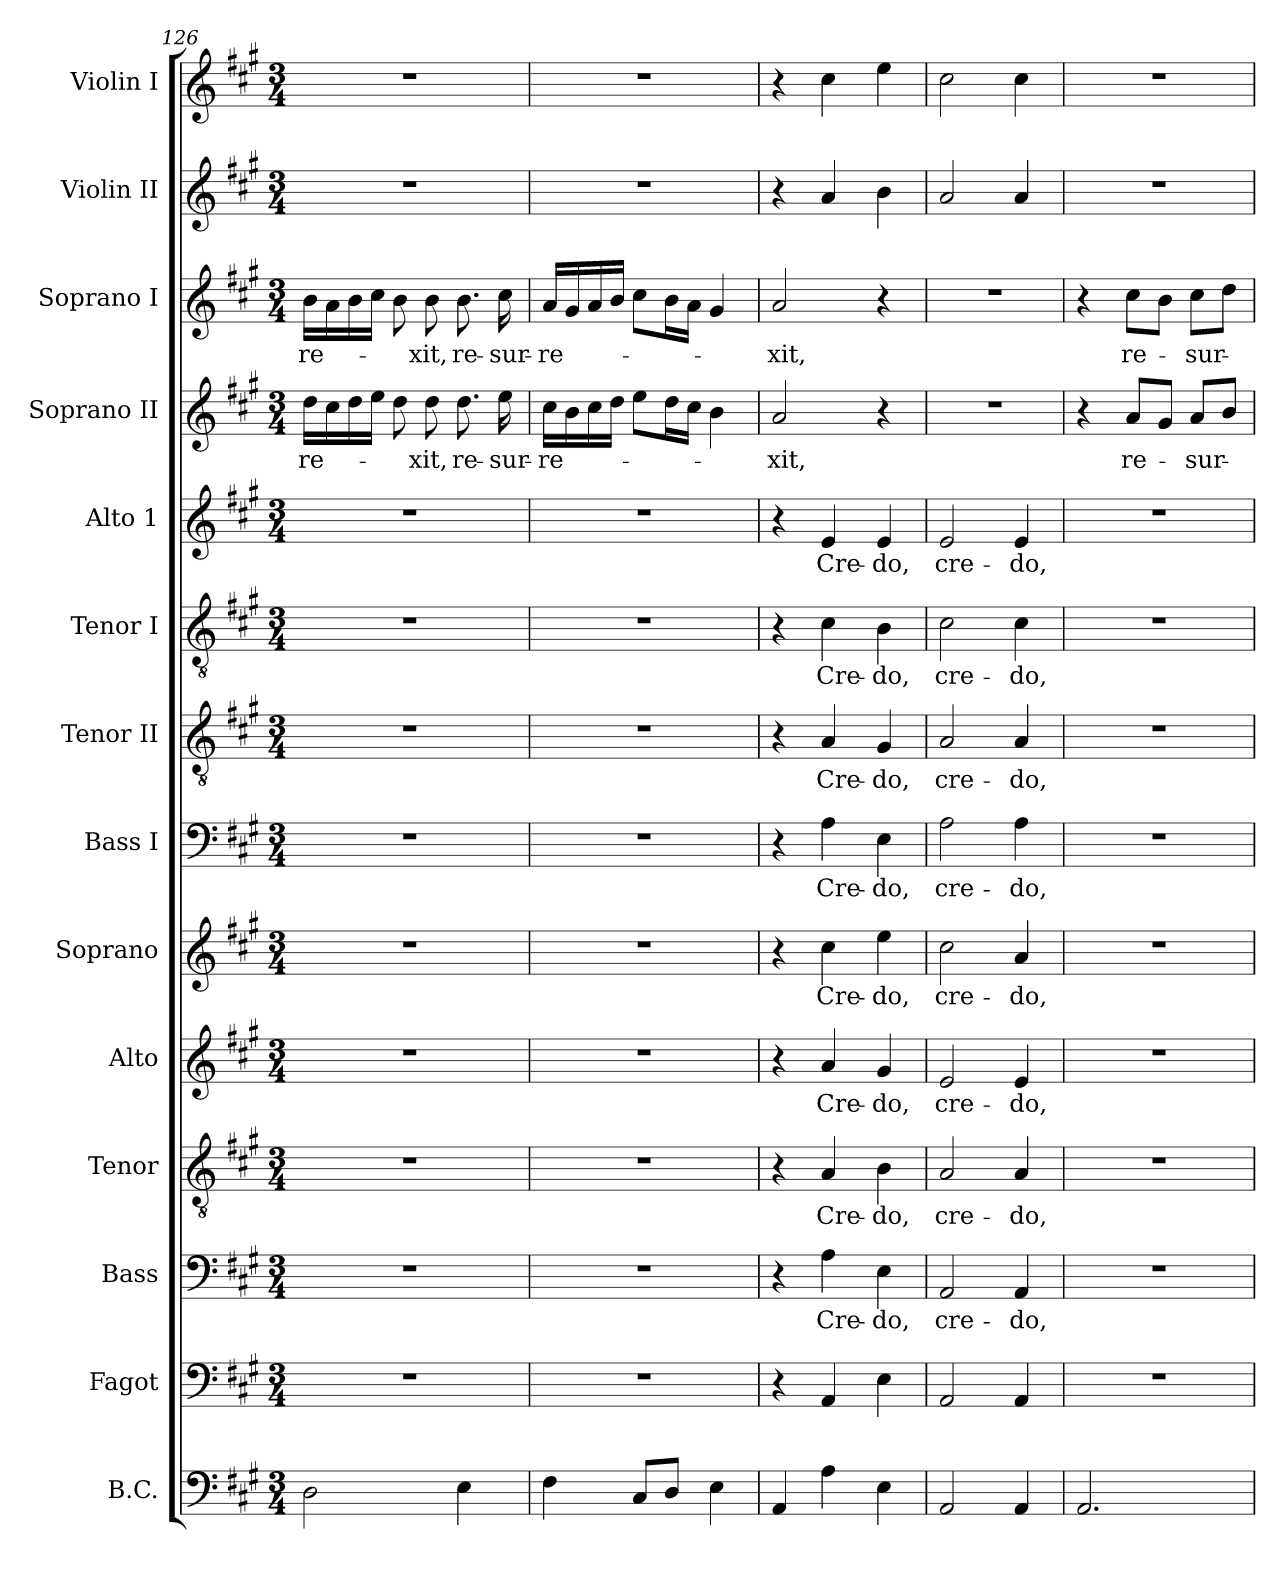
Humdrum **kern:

**kern	**kern	**kern	**text	**kern	**text	**kern	**text	**kern	**text	**kern	**text	**kern	**text	**kern	**text	**kern	**text	**kern	**text	**kern	**text	**kern	**kern
*part14	*part13	*part12	*part12	*part11	*part11	*part10	*part10	*part9	*part9	*part8	*part8	*part7	*part7	*part6	*part6	*part5	*part5	*part4	*part4	*part3	*part3	*part2	*part1
*staff14	*staff13	*staff12	*staff12	*staff11	*staff11	*staff10	*staff10	*staff9	*staff9	*staff8	*staff8	*staff7	*staff7	*staff6	*staff6	*staff5	*staff5	*staff4	*staff4	*staff3	*staff3	*staff2	*staff1
*I"B.C.	*I"Fagot	*I"Bass	*	*I"Tenor	*	*I"Alto	*	*I"Soprano	*	*I"Bass I	*	*I"Tenor II	*	*I"Tenor I	*	*I"Alto 1	*	*I"Soprano II	*	*I"Soprano I	*	*I"Violin II	*I"Violin I
*I'B.C.	*I'Fg	*	*	*I'T-R	*	*	*	*I'S-R	*	*I'B1	*	*I'T2	*	*I'T1	*	*I'A1	*	*I'S2	*	*I'S1	*	*I'Vln. II	*I'Vln. I
*clefF4	*clefF4	*clefF4	*	*clefGv2	*	*clefG2	*	*clefG2	*	*clefF4	*	*clefGv2	*	*clefGv2	*	*clefG2	*	*clefG2	*	*clefG2	*	*clefG2	*clefG2
*k[f#c#g#]	*k[f#c#g#]	*k[f#c#g#]	*	*k[f#c#g#]	*	*k[f#c#g#]	*	*k[f#c#g#]	*	*k[f#c#g#]	*	*k[f#c#g#]	*	*k[f#c#g#]	*	*k[f#c#g#]	*	*k[f#c#g#]	*	*k[f#c#g#]	*	*k[f#c#g#]	*k[f#c#g#]
*A:	*A:	*A:	*	*A:	*	*A:	*	*A:	*	*A:	*	*A:	*	*A:	*	*A:	*	*A:	*	*A:	*	*A:	*A:
*M3/4	*M3/4	*M3/4	*	*M3/4	*	*M3/4	*	*M3/4	*	*M3/4	*	*M3/4	*	*M3/4	*	*M3/4	*	*M3/4	*	*M3/4	*	*M3/4	*M3/4
=126	=126	=126	=126	=126	=126	=126	=126	=126	=126	=126	=126	=126	=126	=126	=126	=126	=126	=126	=126	=126	=126	=126	=126
!	!	!	!	!	!	!	!	!	!	!	!	!	!	!	!	!	!	!	!LO:LY:b	!	!LO:LY:b	!	!
2D\	2.r	2.r	.	2.r	.	2.r	.	2.r	.	2.r	.	2.r	.	2.r	.	2.r	.	16dd\LL	-re-	16b\LL	-re-	2.r	2.r
.	.	.	.	.	.	.	.	.	.	.	.	.	.	.	.	.	.	16cc#\	.	16a\	.	.	.
.	.	.	.	.	.	.	.	.	.	.	.	.	.	.	.	.	.	16dd\	.	16b\	.	.	.
.	.	.	.	.	.	.	.	.	.	.	.	.	.	.	.	.	.	16ee\JJ	.	16cc#\JJ	.	.	.
.	.	.	.	.	.	.	.	.	.	.	.	.	.	.	.	.	.	8dd\	.	8b\	.	.	.
!	!	!	!	!	!	!	!	!	!	!	!	!	!	!	!	!	!	!	!LO:LY:b	!	!LO:LY:b	!	!
.	.	.	.	.	.	.	.	.	.	.	.	.	.	.	.	.	.	8dd\	-xit,	8b\	-xit,	.	.
!	!	!	!	!	!	!	!	!	!	!	!	!	!	!	!	!	!	!	!LO:LY:b	!	!LO:LY:b	!	!
4E\	.	.	.	.	.	.	.	.	.	.	.	.	.	.	.	.	.	8.dd\	re-	8.b\	re-	.	.
!	!	!	!	!	!	!	!	!	!	!	!	!	!	!	!	!	!	!	!LO:LY:b	!	!LO:LY:b	!	!
.	.	.	.	.	.	.	.	.	.	.	.	.	.	.	.	.	.	16ee\	-sur-	16cc#\	-sur-	.	.
!!LO:PB:g=z
=127	=127	=127	=127	=127	=127	=127	=127	=127	=127	=127	=127	=127	=127	=127	=127	=127	=127	=127	=127	=127	=127	=127	=127
!	!	!	!	!	!	!	!	!	!	!	!	!	!	!	!	!	!	!	!LO:LY:b	!	!LO:LY:b	!	!
4F#\	2.r	2.r	.	2.r	.	2.r	.	2.r	.	2.r	.	2.r	.	2.r	.	2.r	.	16cc#\LL	-re-	16a/LL	-re-	2.r	2.r
.	.	.	.	.	.	.	.	.	.	.	.	.	.	.	.	.	.	16b\	.	16g#/	.	.	.
.	.	.	.	.	.	.	.	.	.	.	.	.	.	.	.	.	.	16cc#\	.	16a/	.	.	.
.	.	.	.	.	.	.	.	.	.	.	.	.	.	.	.	.	.	16dd\JJ	.	16b/JJ	.	.	.
8C#/L	.	.	.	.	.	.	.	.	.	.	.	.	.	.	.	.	.	8ee\L	.	8cc#\L	.	.	.
8D/J	.	.	.	.	.	.	.	.	.	.	.	.	.	.	.	.	.	16dd\L	.	16b\L	.	.	.
.	.	.	.	.	.	.	.	.	.	.	.	.	.	.	.	.	.	16cc#\JJ	.	16a\JJ	.	.	.
4E\	.	.	.	.	.	.	.	.	.	.	.	.	.	.	.	.	.	4b\	.	4g#/	.	.	.
=128	=128	=128	=128	=128	=128	=128	=128	=128	=128	=128	=128	=128	=128	=128	=128	=128	=128	=128	=128	=128	=128	=128	=128
!	!	!	!	!	!	!	!	!	!	!	!	!	!	!	!	!	!	!	!LO:LY:b	!	!LO:LY:b	!	!
4AA/	4r	4r	.	4r	.	4r	.	4r	.	4r	.	4r	.	4r	.	4r	.	2a/	-xit,	2a/	-xit,	4r	4r
!	!	!	!LO:LY:b	!	!LO:LY:b	!	!LO:LY:b	!	!LO:LY:b	!	!LO:LY:b	!	!LO:LY:b	!	!LO:LY:b	!	!LO:LY:b	!	!	!	!	!	!
4A\	4AA/	4A\	Cre-	4A/	Cre-	4a/	Cre-	4cc#\	Cre-	4A\	Cre-	4A/	Cre-	4c#\	Cre-	4e/	Cre-	.	.	.	.	4a/	4cc#\
!	!	!	!LO:LY:b	!	!LO:LY:b	!	!LO:LY:b	!	!LO:LY:b	!	!LO:LY:b	!	!LO:LY:b	!	!LO:LY:b	!	!LO:LY:b	!	!	!	!	!	!
4E\	4E\	4E\	-do,	4B\	-do,	4g#/	-do,	4ee\	-do,	4E\	-do,	4G#/	-do,	4B\	-do,	4e/	-do,	4r	.	4r	.	4b\	4ee\
=129	=129	=129	=129	=129	=129	=129	=129	=129	=129	=129	=129	=129	=129	=129	=129	=129	=129	=129	=129	=129	=129	=129	=129
!	!	!	!LO:LY:b	!	!LO:LY:b	!	!LO:LY:b	!	!LO:LY:b	!	!LO:LY:b	!	!LO:LY:b	!	!LO:LY:b	!	!LO:LY:b	!	!	!	!	!	!
2AA/	2AA/	2AA/	cre-	2A/	cre-	2e/	cre-	2cc#\	cre-	2A\	cre-	2A/	cre-	2c#\	cre-	2e/	cre-	2.r	.	2.r	.	2a/	2cc#\
!	!	!	!LO:LY:b	!	!LO:LY:b	!	!LO:LY:b	!	!LO:LY:b	!	!LO:LY:b	!	!LO:LY:b	!	!LO:LY:b	!	!LO:LY:b	!	!	!	!	!	!
4AA/	4AA/	4AA/	-do,	4A/	-do,	4e/	-do,	4a/	-do,	4A\	-do,	4A/	-do,	4c#\	-do,	4e/	-do,	.	.	.	.	4a/	4cc#\
=130	=130	=130	=130	=130	=130	=130	=130	=130	=130	=130	=130	=130	=130	=130	=130	=130	=130	=130	=130	=130	=130	=130	=130
2.AA/	2.r	2.r	.	2.r	.	2.r	.	2.r	.	2.r	.	2.r	.	2.r	.	2.r	.	4r	.	4r	.	2.r	2.r
!	!	!	!	!	!	!	!	!	!	!	!	!	!	!	!	!	!	!	!LO:LY:b	!	!LO:LY:b	!	!
.	.	.	.	.	.	.	.	.	.	.	.	.	.	.	.	.	.	8a/L	re-	8cc#\L	re-	.	.
.	.	.	.	.	.	.	.	.	.	.	.	.	.	.	.	.	.	8g#/J	.	8b\J	.	.	.
!	!	!	!	!	!	!	!	!	!	!	!	!	!	!	!	!	!	!	!LO:LY:b	!	!LO:LY:b	!	!
.	.	.	.	.	.	.	.	.	.	.	.	.	.	.	.	.	.	8a/L	-sur-	8cc#\L	-sur-	.	.
.	.	.	.	.	.	.	.	.	.	.	.	.	.	.	.	.	.	8b/J	.	8dd\J	.	.	.
=	=	=	=	=	=	=	=	=	=	=	=	=	=	=	=	=	=	=	=	=	=	=	=
*-	*-	*-	*-	*-	*-	*-	*-	*-	*-	*-	*-	*-	*-	*-	*-	*-	*-	*-	*-	*-	*-	*-	*-
